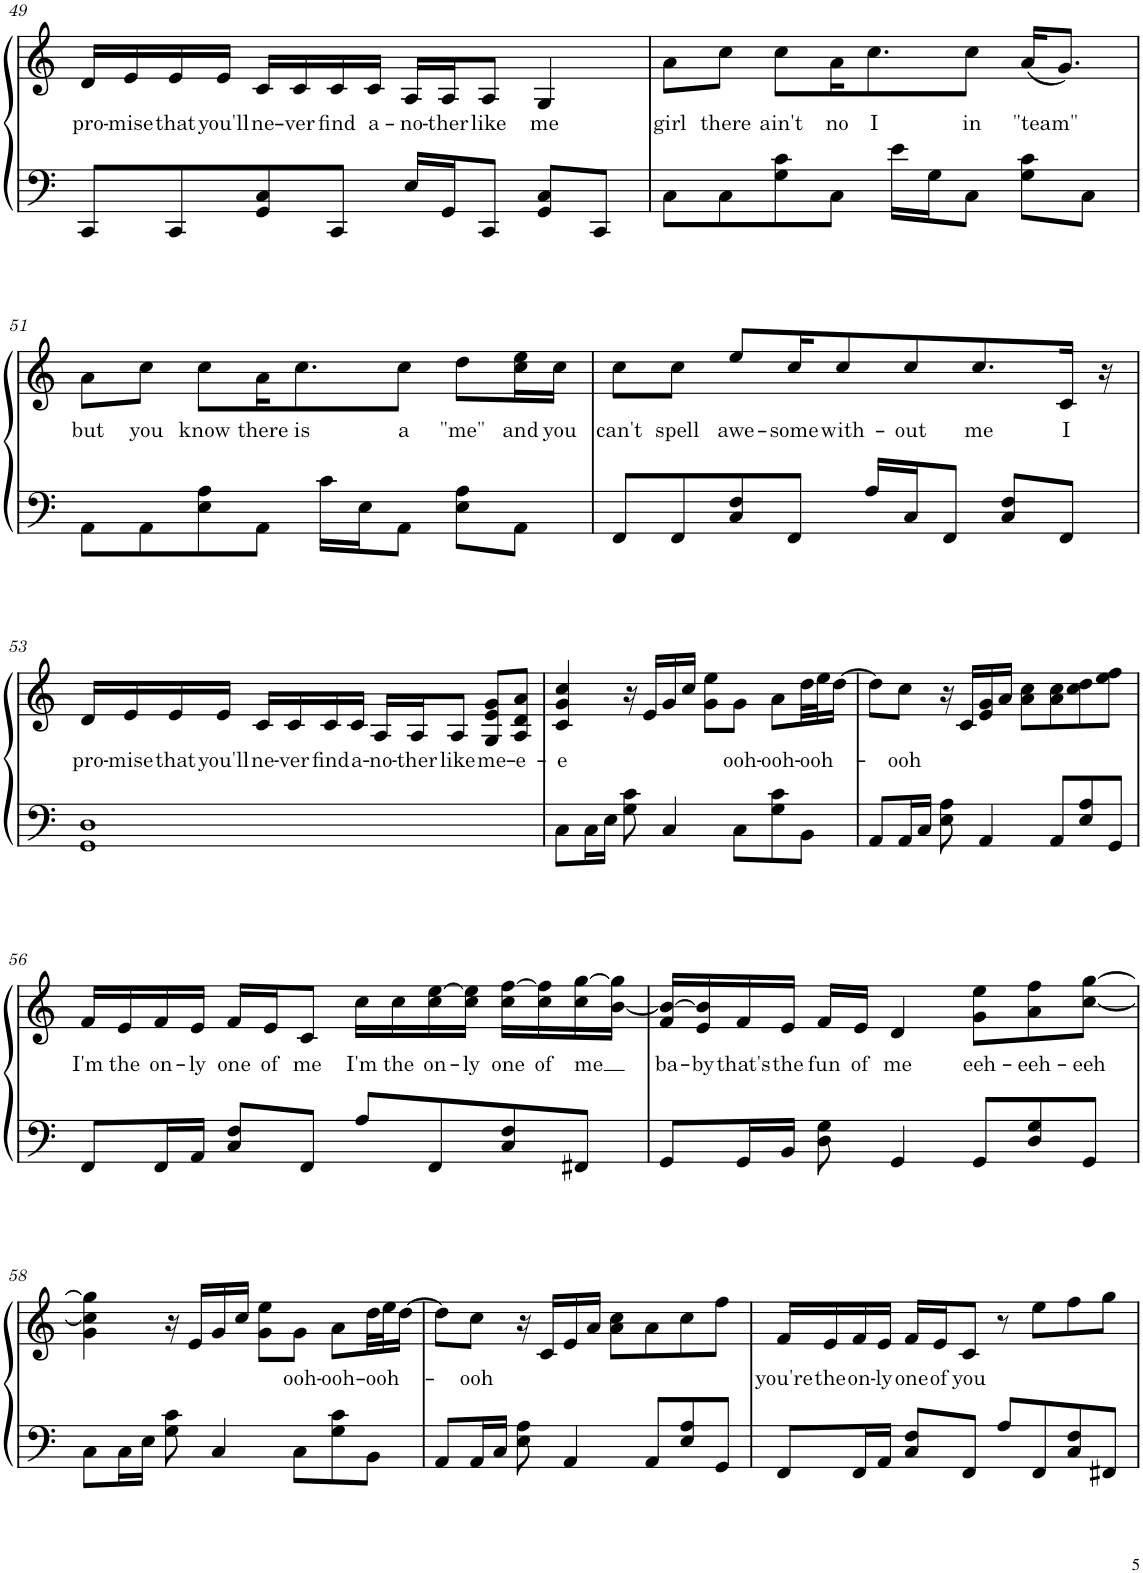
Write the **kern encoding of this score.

**kern	**kern	**text
*part1	*part1	*part1
*staff2	*staff1	*staff1
*I"Piano	*	*
*I'Pno.	*	*
!!LO:PB:g=z
*clefF4	*clefG2	*
*k[]	*k[]	*
*M4/4	*M4/4	*
=49	=49	=49
!	!	!LO:LY:b
8CC/L	16d/LL	pro-
!	!	!LO:LY:b
.	16e/	-mise
!	!	!LO:LY:b
8CC/	16e/	that
!	!	!LO:LY:b
.	16e/JJ	you'll
!	!	!LO:LY:b
8GG/ 8C/	16c/LL	ne-
!	!	!LO:LY:b
.	16c/	-ver
!	!	!LO:LY:b
8CC/J	16c/	find
!	!	!LO:LY:b
.	16c/JJ	a-
!	!	!LO:LY:b
16E/LL	16A/LL	-no-
!	!	!LO:LY:b
16GG/J	16A/J	-ther
!	!	!LO:LY:b
8CC/J	8A/J	like
!	!	!LO:LY:b
8GG/ 8C/L	4G/	me
8CC/J	.	.
=50	=50	=50
!	!	!LO:LY:b
8C\L	8a\L	girl
!	!	!LO:LY:b
8C\	8cc\J	there
!	!	!LO:LY:b
8G\ 8c\	8cc\L	ain't
!	!	!LO:LY:b
8C\J	16a\K	no
!	!	!LO:LY:b
.	8.cc\	I
16e\LL	.	.
16G\J	.	.
!	!	!LO:LY:b
8C\J	8cc\J	in
!	!	!LO:LY:b
8G\ 8c\L	(16a/KL	"team"
.	8.g/J)	.
8C\J	.	.
!!LO:LB:g=z
=51	=51	=51
!	!	!LO:LY:b
8AA\L	8a\L	but
!	!	!LO:LY:b
8AA\	8cc\J	you
!	!	!LO:LY:b
8E\ 8A\	8cc\L	know
!	!	!LO:LY:b
8AA\J	16a\K	there
!	!	!LO:LY:b
.	8.cc\	is
16c\LL	.	.
16E\J	.	.
!	!	!LO:LY:b
8AA\J	8cc\J	a
!	!	!LO:LY:b
8E\ 8A\L	8dd\L	"me"
!	!	!LO:LY:b
8AA\J	16cc\ 16ee\L	and
!	!	!LO:LY:b
.	16cc\JJ	you
=52	=52	=52
!	!	!LO:LY:b
8FF/L	8cc\L	can't
!	!	!LO:LY:b
8FF/	8cc\J	spell
!	!	!LO:LY:b
8C/ 8F/	8ee/L	awe-
!	!	!LO:LY:b
8FF/J	16cc/K	-some
!	!	!LO:LY:b
.	8cc/	with-
16A/LL	.	.
!	!	!LO:LY:b
16C/J	8cc/	-out
8FF/J	.	.
!	!	!LO:LY:b
.	8.cc/	me
8C/ 8F/L	.	.
!	!	!LO:LY:b
8FF/J	16c/Jk	I
.	16r	.
!!LO:LB:g=z
=53	=53	=53
!	!	!LO:LY:b
1GG 1D	16d/LL	pro-
!	!	!LO:LY:b
.	16e/	-mise
!	!	!LO:LY:b
.	16e/	that
!	!	!LO:LY:b
.	16e/JJ	you'll
!	!	!LO:LY:b
.	16c/LL	ne-
!	!	!LO:LY:b
.	16c/	-ver
!	!	!LO:LY:b
.	16c/	find
!	!	!LO:LY:b
.	16c/JJ	a-
!	!	!LO:LY:b
.	16A/LL	-no-
!	!	!LO:LY:b
.	16A/J	-ther
!	!	!LO:LY:b
.	8A/J	like
!	!	!LO:LY:b
.	8G/ 8e/ 8g/L	me-
!	!	!LO:LY:b
.	8A/ 8d/ 8a/J	-e-
=54	=54	=54
!	!	!LO:LY:b
8C\L	4c/ 4g/ 4cc/	-e
16C\L	.	.
16E\JJ	.	.
8G\ 8c\	16r	.
.	16e/LL	.
4C/	16g/	.
.	16cc/JJ	.
.	8g\ 8ee\L	.
!	!	!LO:LY:b
8C\L	8g\J	ooh-
!	!	!LO:LY:b
8G\ 8c\	8a\L	-ooh-
!	!	!LO:LY:b
8BB\J	32dd\LL	-ooh-
.	32ee\J	.
.	[16dd\JJ	.
=55	=55	=55
8AA/L	8dd\L]	.
!	!	!LO:LY:b
16AA/L	8cc\J	-ooh
16C/JJ	.	.
8E\ 8A\	16r	.
.	16c/LL	.
4AA/	16e/ 16g/	.
.	16a/JJ	.
.	8a\ 8cc\L	.
8AA/L	8a\ 8cc\	.
8E/ 8A/	8cc\ 8dd\	.
8GG/J	8ee\ 8ff\J	.
!!LO:LB:g=z
=56	=56	=56
!	!	!LO:LY:b
8FF/L	16f/LL	I'm
!	!	!LO:LY:b
.	16e/	the
!	!	!LO:LY:b
16FF/L	16f/	on-
!	!	!LO:LY:b
16AA/JJ	16e/JJ	-ly
!	!	!LO:LY:b
8C/ 8F/L	16f/LL	one
!	!	!LO:LY:b
.	16e/J	of
!	!	!LO:LY:b
8FF/J	8c/J	me
!	!	!LO:LY:b
8A/L	16cc\LL	I'm
!	!	!LO:LY:b
.	16cc\	the
!	!	!LO:LY:b
8FF/	16cc\ [16ee\	on-
!	!	!LO:LY:b
.	16cc\ 16ee\]JJ	-ly
!	!	!LO:LY:b
8C/ 8F/	16cc\ [16ff\LL	one
!	!	!LO:LY:b
.	16cc\ 16ff\]	of
!	!	!LO:LY:b
8FF#X/J	16cc\ [16gg\	me
.	[16b\ 16gg\]JJ	.
=57	=57	=57
!	!	!LO:LY:b
8GG/L	16f/ 16b/_LL	ba-
!	!	!LO:LY:b
.	16e/ 16b/]	-by
!	!	!LO:LY:b
16GG/L	16f/	that's
!	!	!LO:LY:b
16BB/JJ	16e/JJ	the
!	!	!LO:LY:b
8D\ 8G\	16f/LL	fun
!	!	!LO:LY:b
.	16e/JJ	of
!	!	!LO:LY:b
4GG/	4d/	me
!	!	!LO:LY:b
8GG/L	8g\ 8ee\L	eeh-
!	!	!LO:LY:b
8D/ 8G/	8a\ 8ff\	-eeh-
!	!	!LO:LY:b
8GG/J	[8cc\ [8gg\J	-eeh
!!LO:LB:g=z
=58	=58	=58
8C\L	4g\ 4cc\] 4gg\]	.
16C\L	.	.
16E\JJ	.	.
8G\ 8c\	16r	.
.	16e/LL	.
4C/	16g/	.
.	16cc/JJ	.
.	8g\ 8ee\L	.
!	!	!LO:LY:b
8C\L	8g\J	ooh-
!	!	!LO:LY:b
8G\ 8c\	8a\L	-ooh-
!	!	!LO:LY:b
8BB\J	32dd\LL	-ooh-
.	32ee\J	.
.	[16dd\JJ	.
=59	=59	=59
8AA/L	8dd\L]	.
!	!	!LO:LY:b
16AA/L	8cc\J	-ooh
16C/JJ	.	.
8E\ 8A\	16r	.
.	16c/LL	.
4AA/	16e/	.
.	16a/JJ	.
.	8a\ 8cc\L	.
8AA/L	8a\	.
8E/ 8A/	8cc\	.
8GG/J	8ff\J	.
=60	=60	=60
!	!	!LO:LY:b
8FF/L	16f/LL	you're
!	!	!LO:LY:b
.	16e/	the
!	!	!LO:LY:b
16FF/L	16f/	on-
!	!	!LO:LY:b
16AA/JJ	16e/JJ	-ly
!	!	!LO:LY:b
8C/ 8F/L	16f/LL	one
!	!	!LO:LY:b
.	16e/J	of
!	!	!LO:LY:b
8FF/J	8c/J	you
8A/L	8r	.
8FF/	8ee\L	.
8C/ 8F/	8ff\	.
8FF#X/J	8gg\J	.
=	=	=
*-	*-	*-
